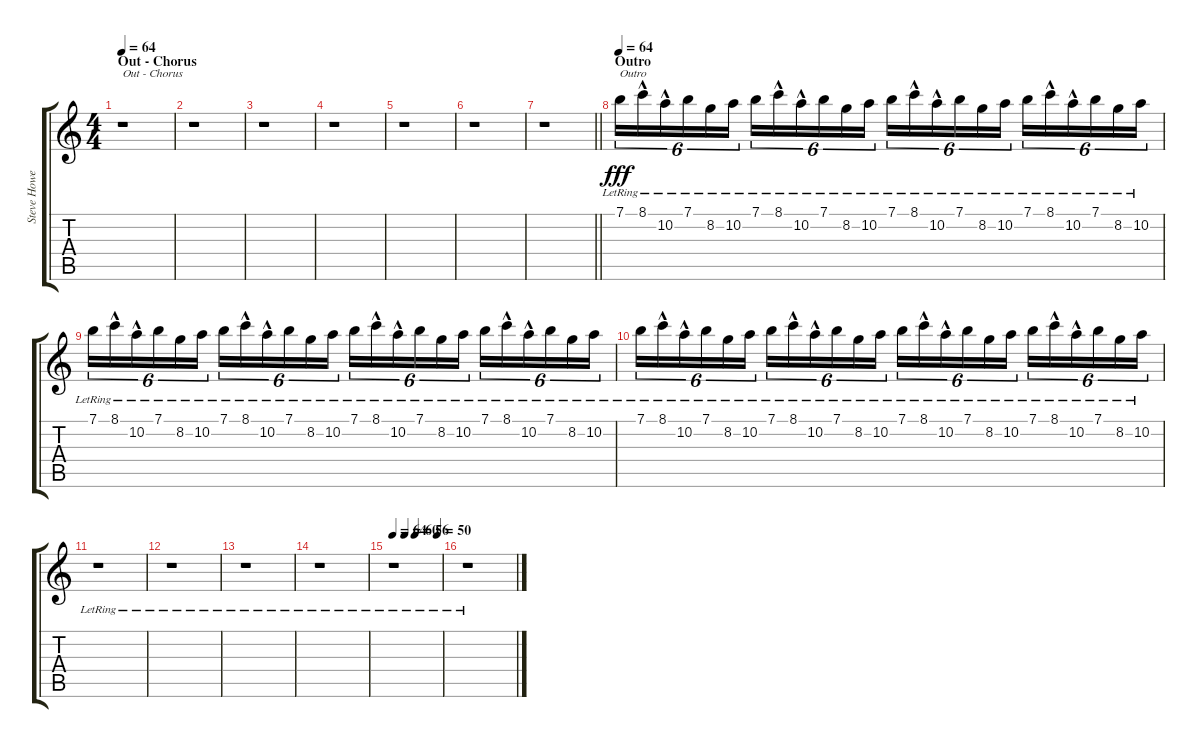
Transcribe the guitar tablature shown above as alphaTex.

\track ("Steve Howe 2" "Steve Howe") {instrument electricguitarjazz}
\staff {score tabs}
\tuning (E4 B3 G3 D3 A2 E2) {hide}
\ts (4 4)
\section ("" "Out - Chorus")
\tempo 64
\clef g2
\ks c
r.1{txt "Out - Chorus" dy fff} |
r.1 |
r.1 |
r.1 |
r.1 |
r.1 |
\barLineRight lightlight
r.1 |
\section ("" "Outro")
\tempo 64
7.1{lr}.16{tu (6 4) txt "Outro" volume 11} 8.1{hac lr}.16{tu (6 4)} 10.2{hac lr}.16{tu (6 4)} 7.1{lr}.16{tu (6 4)} 8.2{lr}.16{tu (6 4)} 10.2{lr}.16{tu (6 4)} 7.1{lr}.16{tu (6 4)} 8.1{hac lr}.16{tu (6 4)} 10.2{hac lr}.16{tu (6 4)} 7.1{lr}.16{tu (6 4)} 8.2{lr}.16{tu (6 4)} 10.2{lr}.16{tu (6 4)} 7.1{lr}.16{tu (6 4)} 8.1{hac lr}.16{tu (6 4)} 10.2{hac lr}.16{tu (6 4)} 7.1{lr}.16{tu (6 4)} 8.2{lr}.16{tu (6 4)} 10.2{lr}.16{tu (6 4)} 7.1{lr}.16{tu (6 4)} 8.1{hac lr}.16{tu (6 4)} 10.2{hac lr}.16{tu (6 4)} 7.1{lr}.16{tu (6 4)} 8.2{lr}.16{tu (6 4)} 10.2{lr}.16{tu (6 4)} |
7.1{lr}.16{tu (6 4)} 8.1{hac lr}.16{tu (6 4)} 10.2{hac lr}.16{tu (6 4)} 7.1{lr}.16{tu (6 4)} 8.2{lr}.16{tu (6 4)} 10.2{lr}.16{tu (6 4)} 7.1{lr}.16{tu (6 4)} 8.1{hac lr}.16{tu (6 4)} 10.2{hac lr}.16{tu (6 4)} 7.1{lr}.16{tu (6 4)} 8.2{lr}.16{tu (6 4)} 10.2{lr}.16{tu (6 4)} 7.1{lr}.16{tu (6 4)} 8.1{hac lr}.16{tu (6 4)} 10.2{hac lr}.16{tu (6 4)} 7.1{lr}.16{tu (6 4)} 8.2{lr}.16{tu (6 4)} 10.2{lr}.16{tu (6 4)} 7.1{lr}.16{tu (6 4)} 8.1{hac lr}.16{tu (6 4)} 10.2{hac lr}.16{tu (6 4)} 7.1{lr}.16{tu (6 4)} 8.2{lr}.16{tu (6 4)} 10.2{lr}.16{tu (6 4)} |
7.1{lr}.16{tu (6 4)} 8.1{hac lr}.16{tu (6 4)} 10.2{hac lr}.16{tu (6 4)} 7.1{lr}.16{tu (6 4)} 8.2{lr}.16{tu (6 4)} 10.2{lr}.16{tu (6 4)} 7.1{lr}.16{tu (6 4)} 8.1{hac lr}.16{tu (6 4)} 10.2{hac lr}.16{tu (6 4)} 7.1{lr}.16{tu (6 4)} 8.2{lr}.16{tu (6 4)} 10.2{lr}.16{tu (6 4)} 7.1{lr}.16{tu (6 4)} 8.1{hac lr}.16{tu (6 4)} 10.2{hac lr}.16{tu (6 4)} 7.1{lr}.16{tu (6 4)} 8.2{lr}.16{tu (6 4)} 10.2{lr}.16{tu (6 4)} 7.1{lr}.16{tu (6 4)} 8.1{hac lr}.16{tu (6 4)} 10.2{hac lr}.16{tu (6 4)} 7.1{lr}.16{tu (6 4)} 8.2{lr}.16{tu (6 4)} 10.2{lr}.16{tu (6 4)} |
r.1 |
r.1 |
r.1 |
r.1 |
\tempo 64
\tempo (60 0.25)
\tempo (56 0.4583333333333333)
\tempo (50 0.9166666666666666)
r.1 |
r.1
